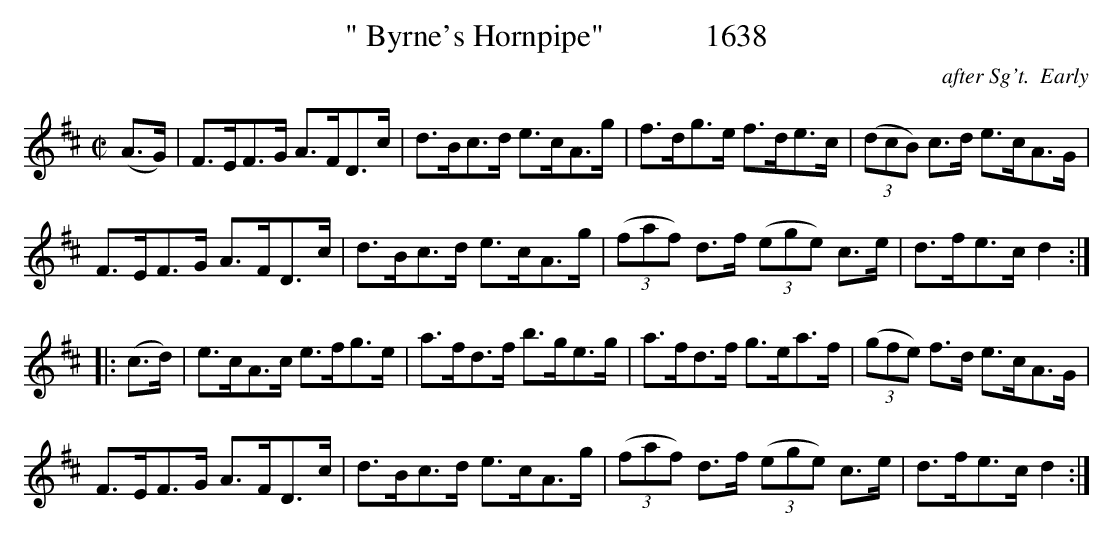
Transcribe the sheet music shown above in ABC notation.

X:1
T:" Byrne's Hornpipe"             1638
C:after Sg't.  Early
BRENNAN July 2003 (HTTP://WWW.SOSYOURMOM.COM)
M:C|
L:1/8
K:D
(A3/2G/2)|F3/2E/2F3/2G/2 A3/2F/2D3/2c/2|d3/2B/2c3/2d/2 e3/2c/2A3/2g/2|f3/2d/2g3/2e/2 f3/2d/2e3/2c/2|(3(dcB) c3/2d/2 e3/2c/2A3/2G/2|
F3/2E/2F3/2G/2 A3/2F/2D3/2c/2|d3/2B/2c3/2d/2 e3/2c/2A3/2g/2|(3(faf) d3/2f/2 (3(ege) c3/2e/2|d3/2f/2e3/2c/2 d2:|
|:(c3/2d/2)|e3/2c/2A3/2c/2 e3/2f/2g3/2e/2|a3/2f/2d3/2f/2 b3/2g/2e3/2g/2|a3/2f/2d3/2f/2 g3/2e/2a3/2f/2|(3(gfe) f3/2d/2 e3/2c/2A3/2G/2|
F3/2E/2F3/2G/2 A3/2F/2D3/2c/2|d3/2B/2c3/2d/2 e3/2c/2A3/2g/2|(3(faf) d3/2f/2 (3(ege) c3/2e/2|d3/2f/2e3/2c/2 d2:|
